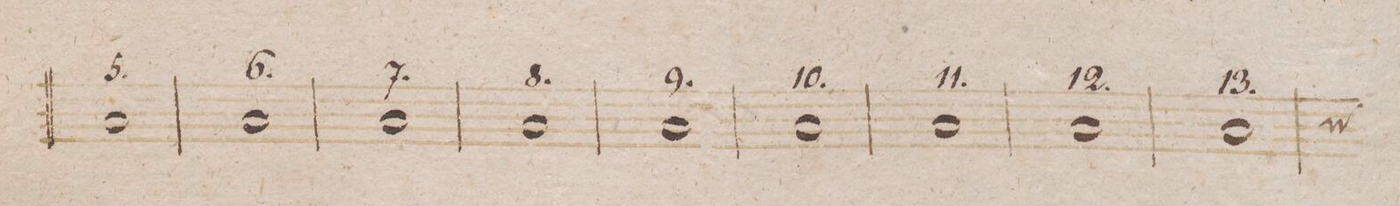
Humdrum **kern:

**kern	**dynam
*I"Trombono	*
*clefF4	*
*k[b-]	*
*met(c)	*
*M4/4	*
1C	.
=188	=188
1C	.
=189	=189
1C	.
=190	=190
1C	.
=191	=191
1C	.
=192	=192
1C	.
=193	=193
1C	.
=194	=194
1C	.
=195	=195
1C	.
*custos:D	*
=196	=196
*-	*-
